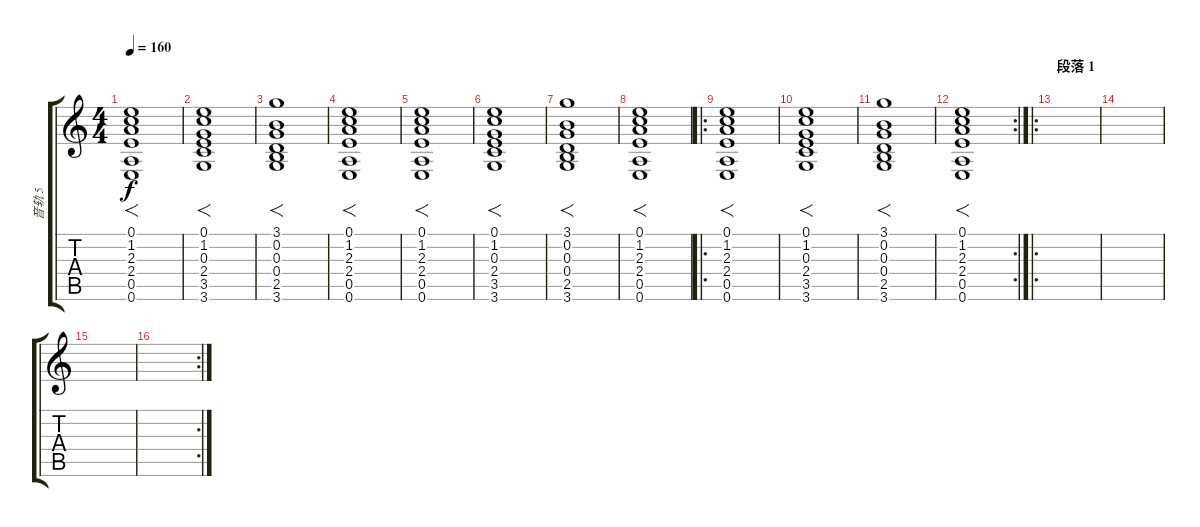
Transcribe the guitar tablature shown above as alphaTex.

\track ("音轨 5" "音轨 5") {instrument overdrivenguitar}
\staff {score tabs}
\tuning (E4 B3 G3 D3 A2 E2) {hide}
\ts (4 4)
\tempo 160
\clef g2
\ks c
(0.1 1.2 2.3 2.4 0.5 0.6).1{f dy f volume 16 instrument acousticguitarsteel} |
(0.1 1.2 0.3 2.4 3.5 3.6).1{f} |
(3.1 0.2 0.3 0.4 2.5 3.6).1{f} |
(0.1 1.2 2.3 2.4 0.5 0.6).1{f} |
(0.1 1.2 2.3 2.4 0.5 0.6).1{f volume 16 instrument acousticguitarsteel} |
(0.1 1.2 0.3 2.4 3.5 3.6).1{f} |
(3.1 0.2 0.3 0.4 2.5 3.6).1{f} |
(0.1 1.2 2.3 2.4 0.5 0.6).1{f} |
\ro
(0.1 1.2 2.3 2.4 0.5 0.6).1{f volume 16 instrument acousticguitarsteel} |
(0.1 1.2 0.3 2.4 3.5 3.6).1{f} |
(3.1 0.2 0.3 0.4 2.5 3.6).1{f} |
\rc 2
(0.1 1.2 2.3 2.4 0.5 0.6).1{f} |
\ro
\section ("" "段落 1")
|
|
|
\rc 2
